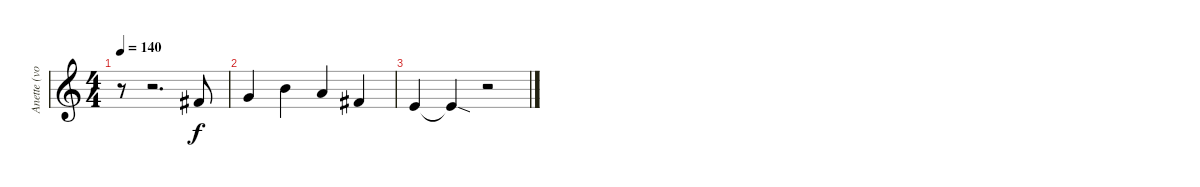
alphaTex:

\track ("Anette (voice)" "Anette (vo") {instrument flute}
\staff {score}
\tuning (D4 A3 F3 C3 G2 D2) {hide}
\ts (4 4)
\tempo 140
\clef g2
\ks c
r.8{dy f} r.2{d} 9.2.8 |
10.2.4 9.1.4 12.2.4 9.2.4 |
\ks aminor
7.2.4 7.2{sod t}.4 r.2
